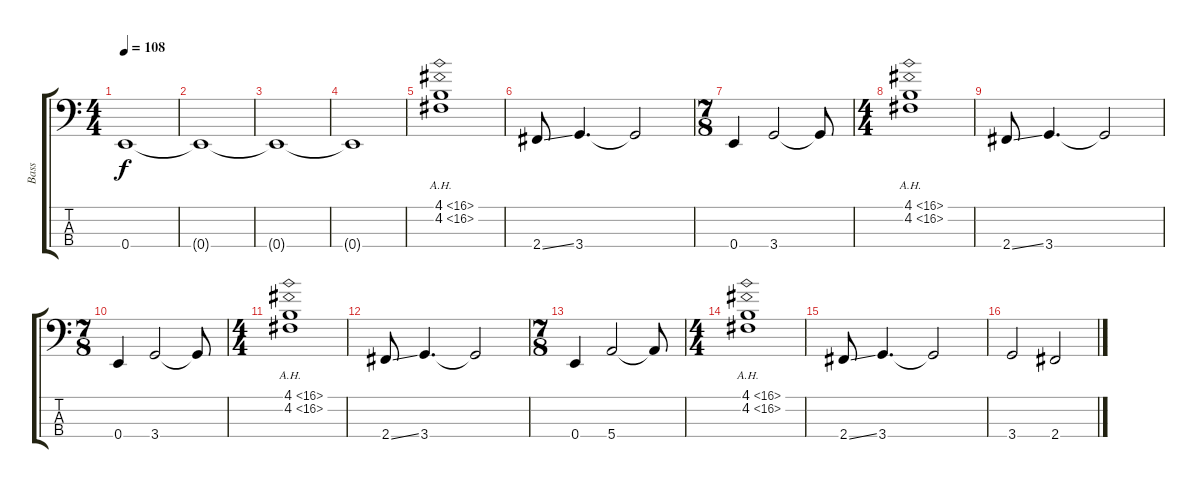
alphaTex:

\track ("Bass" "Bass") {instrument electricbassfinger}
\staff {score tabs}
\tuning (G2 D2 A1 E1) {hide}
\ts (4 4)
\tempo 108
\clef f4
\ks c
0.4.1{dy f} |
0.4{t}.1 |
0.4{t}.1 |
0.4{t}.1 |
(4.1{ah 12} 4.2{ah 12}).1 |
2.4{ss}.8 3.4.4{d} 3.4{t}.2 |
\ts (7 8)
0.4.4 3.4.2 3.4{t}.8 |
\ts (4 4)
(4.1{ah 12} 4.2{ah 12}).1 |
2.4{ss}.8 3.4.4{d} 3.4{t}.2 |
\ts (7 8)
0.4.4 3.4.2 3.4{t}.8 |
\ts (4 4)
(4.1{ah 12} 4.2{ah 12}).1 |
2.4{ss}.8 3.4.4{d} 3.4{t}.2 |
\ts (7 8)
0.4.4 5.4.2 5.4{t}.8 |
\ts (4 4)
(4.1{ah 12} 4.2{ah 12}).1 |
2.4{ss}.8 3.4.4{d} 3.4{t}.2 |
3.4.2 2.4.2
